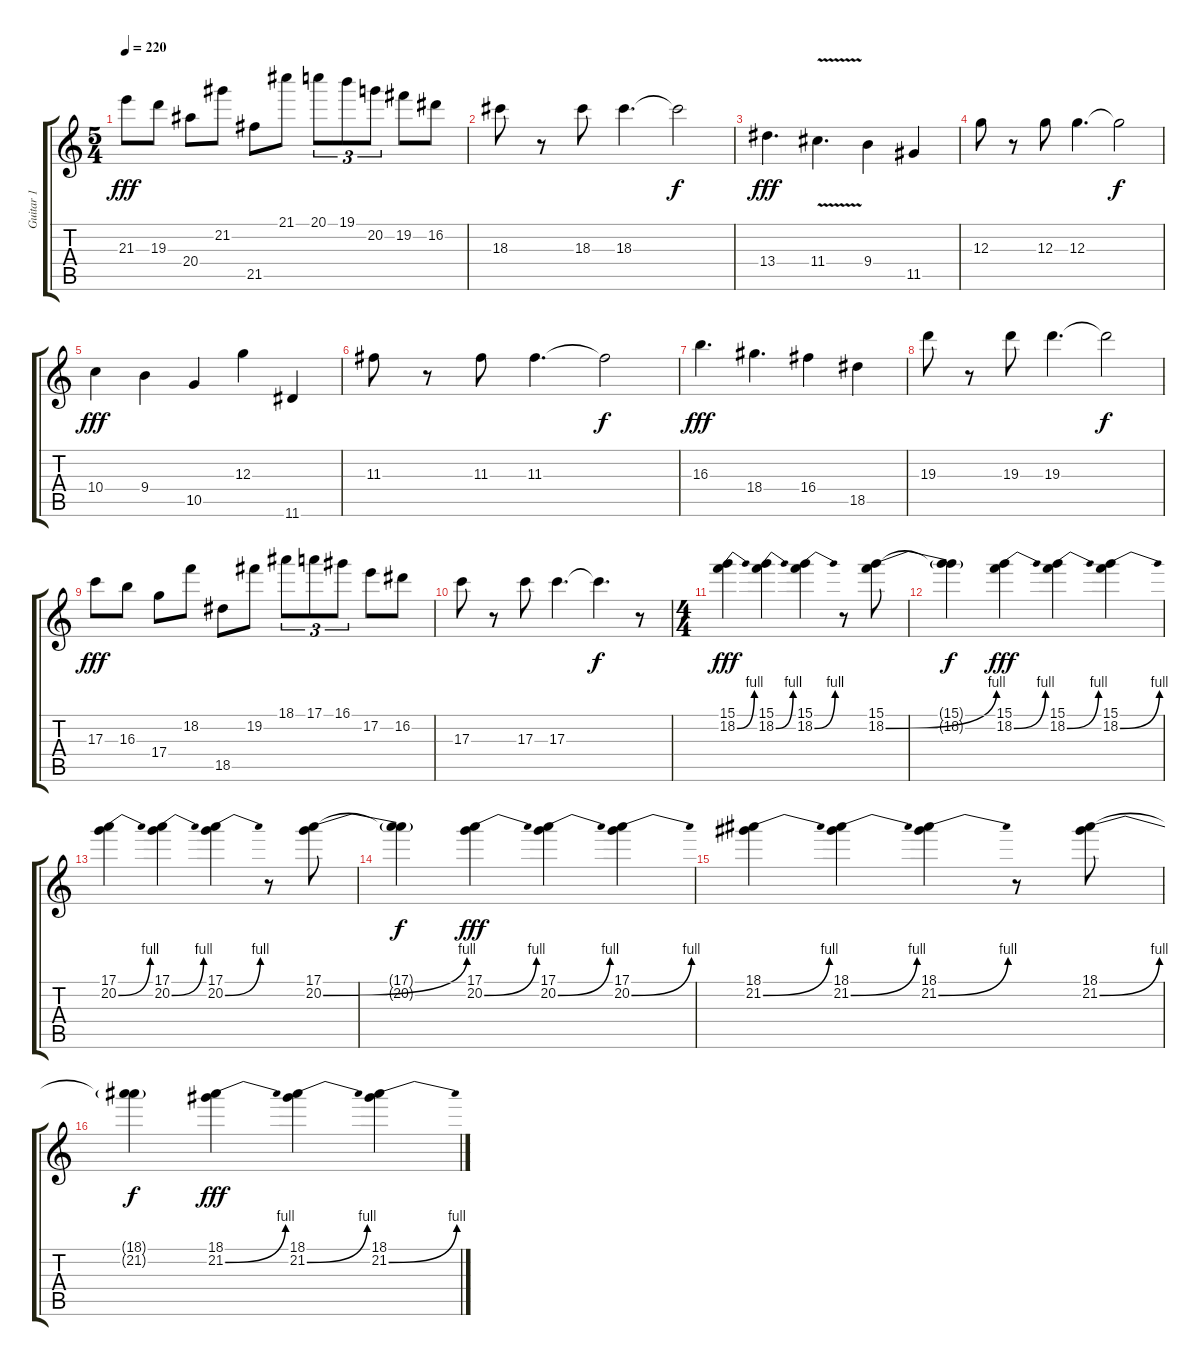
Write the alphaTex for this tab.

\track ("Guitar 1" "Guitar 1") {instrument distortionguitar}
\staff {score tabs}
\tuning (E4 B3 G3 D3 A2 E2) {hide}
\ts (5 4)
\tempo 220
\clef g2
\ks c
21.3.8{dy fff} 19.3.8 20.4.8 21.2.8 21.5.8 21.1.8 20.1.8{tu (3 2)} 19.1.8{tu (3 2)} 20.2.8{tu (3 2)} 19.2.8 16.2.8 |
18.3.8 r.8 18.3.8 18.3.4{d} 18.3{t}.2{dy f} |
13.4.4{d dy fff} 11.4{v}.4{d} 9.4.4 11.5.4 |
12.3.8 r.8 12.3.8 12.3.4{d} 12.3{t}.2{dy f} |
10.4.4{dy fff} 9.4.4 10.5.4 12.3.4 11.6.4 |
11.3.8 r.8 11.3.8 11.3.4{d} 11.3{t}.2{dy f} |
16.3.4{d dy fff} 18.4.4{d} 16.4.4 18.5.4 |
19.3.8 r.8 19.3.8 19.3.4{d} 19.3{t}.2{dy f} |
17.3.8{dy fff} 16.3.8 17.4.8 18.2.8 18.5.8 19.2.8 18.1.8{tu (3 2)} 17.1.8{tu (3 2)} 16.1.8{tu (3 2)} 17.2.8 16.2.8 |
17.3.8 r.8 17.3.8 17.3.4{d} 17.3{t}.4{d dy f} r.8 |
\ts (4 4)
(15.1 18.2{be (bend 0 0 60 4)}).4{dy fff} (15.1 18.2{be (bend 0 0 60 4)}).4 (15.1 18.2{be (bend 0 0 60 4)}).4 r.8 (15.1 18.2{be (bend 0 0 60 4)}).8 |
(15.1{t} 18.2{t}).4{dy f} (15.1 18.2{be (bend 0 0 60 4)}).4{dy fff} (15.1 18.2{be (bend 0 0 60 4)}).4 (15.1 18.2{be (bend 0 0 60 4)}).4 |
(17.1 20.2{be (bend 0 0 60 4)}).4 (17.1 20.2{be (bend 0 0 60 4)}).4 (17.1 20.2{be (bend 0 0 60 4)}).4 r.8 (17.1 20.2{be (bend 0 0 60 4)}).8 |
(17.1{t} 20.2{t}).4{dy f} (17.1 20.2{be (bend 0 0 60 4)}).4{dy fff} (17.1 20.2{be (bend 0 0 60 4)}).4 (17.1 20.2{be (bend 0 0 60 4)}).4 |
(18.1 21.2{be (bend 0 0 60 4)}).4 (18.1 21.2{be (bend 0 0 60 4)}).4 (18.1 21.2{be (bend 0 0 60 4)}).4 r.8 (18.1 21.2{be (bend 0 0 60 4)}).8 |
(18.1{t} 21.2{t}).4{dy f} (18.1 21.2{be (bend 0 0 60 4)}).4{dy fff} (18.1 21.2{be (bend 0 0 60 4)}).4 (18.1 21.2{be (bend 0 0 60 4)}).4
